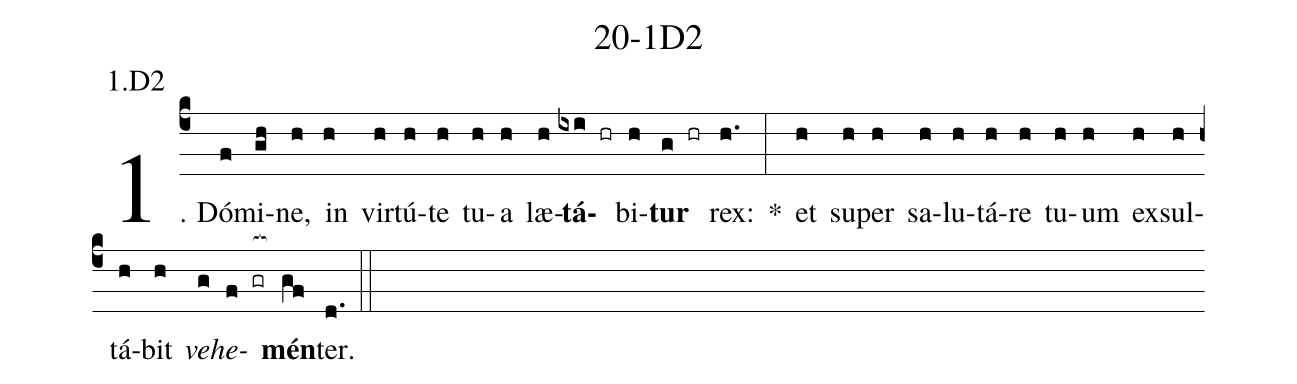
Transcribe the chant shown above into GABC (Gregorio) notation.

name: 20-1D2;
annotation: 1.D2;
%%
(c4)1. Dó(f)mi(gh)ne,(h) in(h) vir(h)tú(h)te(h) tu(h)a(h) læ(h)<b>tá</b>(ixi hr)bi(h)<b>tur</b>(g hr) rex:(h.) *(:) et(h) su(h)per(h) sa(h)lu(h)tá(h)re(h) tu(h)um(h) ex(h)sul(h)tá(h)bit(h) <i>ve</i>(g)<i>he</i>(f gr[ocb:1{])<b>mén</b>(gf[ocb:0}])ter.(d.) (::)
